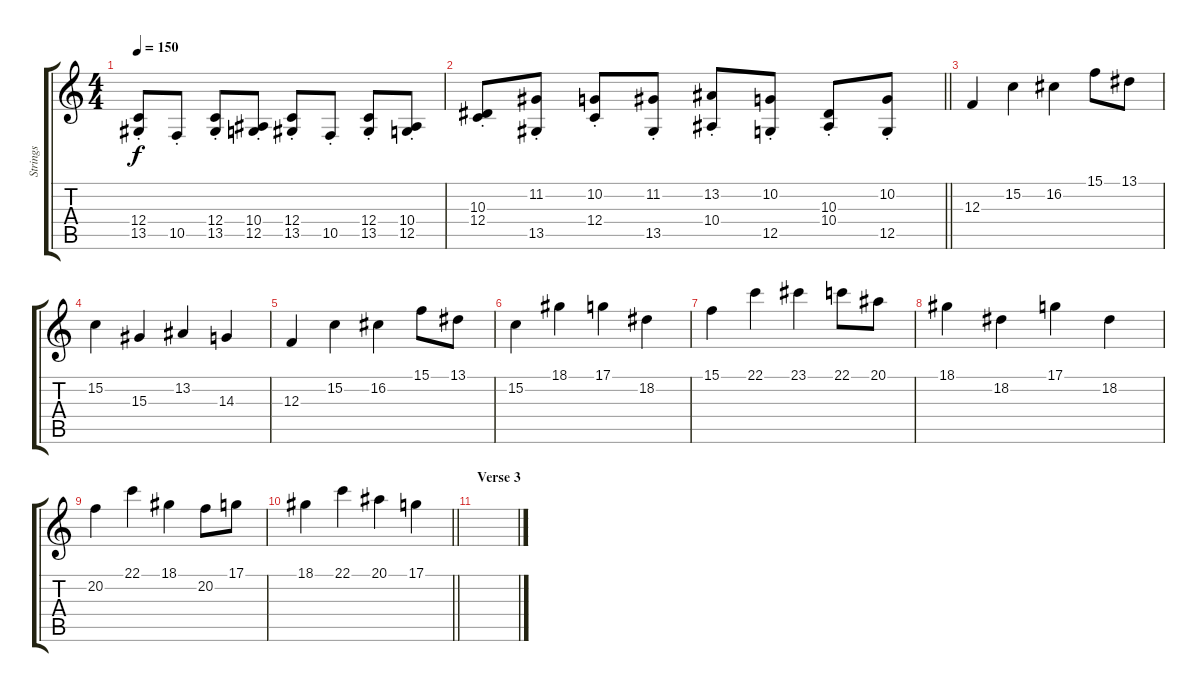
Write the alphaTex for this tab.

\track ("Strings" "Strings") {instrument stringensemble1}
\staff {score tabs}
\tuning (D4 A3 F3 C3 G2 D2) {hide}
\ts (4 4)
\tempo 150
\clef g2
\ks c
(12.4{st} 13.5{st}).8{dy f} 10.5{st}.8 (12.4{st} 13.5{st}).8 (10.4{st} 12.5{st}).8 (12.4{st} 13.5{st}).8 10.5{st}.8 (12.4{st} 13.5{st}).8 (10.4{st} 12.5{st}).8 |
\barLineRight lightlight
(10.3{st} 12.4{st}).8 (11.2{st} 13.5{st}).8 (10.2{st} 12.4{st}).8 (11.2{st} 13.5{st}).8 (13.2{st} 10.4{st}).8 (10.2{st} 12.5{st}).8 (10.3{st} 10.4{st}).8 (10.2{st} 12.5{st}).8 |
\section ("" "")
12.3.4 15.2.4 16.2.4 15.1.8 13.1.8 |
15.2.4 15.3.4 13.2.4 14.3.4 |
12.3.4 15.2.4 16.2.4 15.1.8 13.1.8 |
15.2.4 18.1.4 17.1.4 18.2.4 |
15.1.4 22.1.4 23.1.4 22.1.8 20.1.8 |
18.1.4 18.2.4 17.1.4 18.2.4 |
20.2.4 22.1.4 18.1.4 20.2.8 17.1.8 |
\barLineRight lightlight
18.1.4 22.1.4 20.1.4 17.1.4 |
\section ("" "Verse 3")
